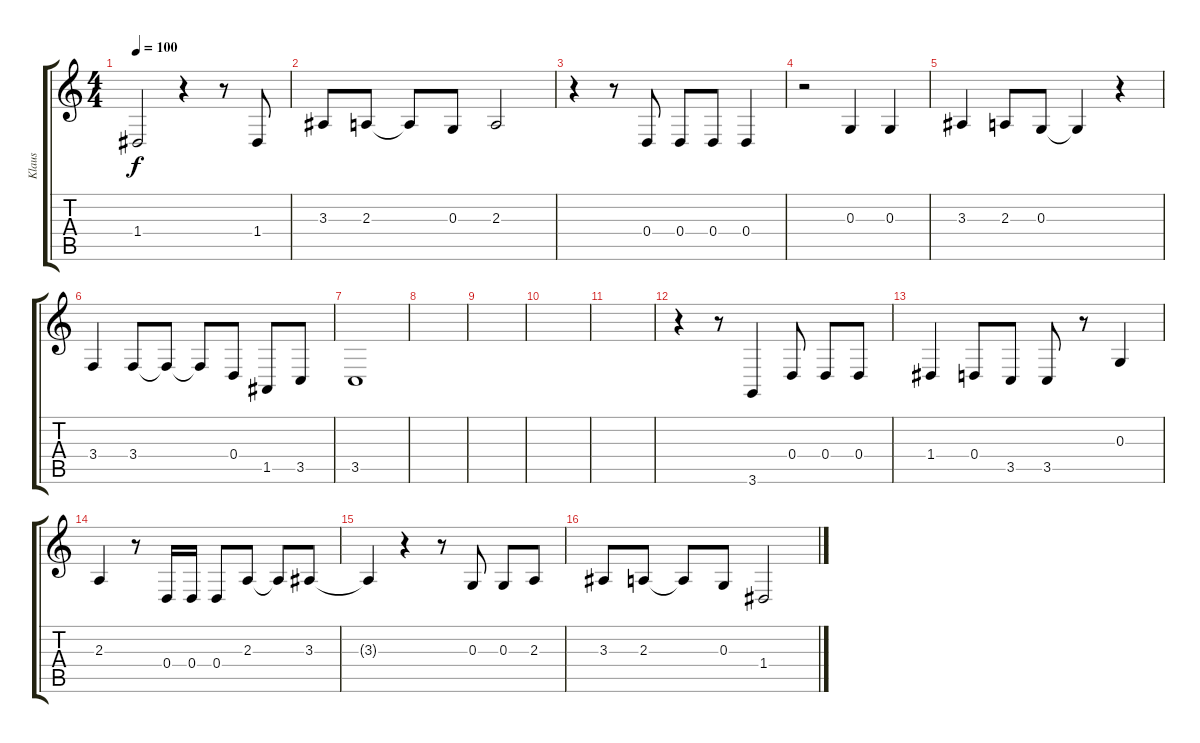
\track ("Klaus" "Klaus") {instrument recorder}
\staff {score tabs}
\tuning (E4 B3 G3 D3 A2 E2) {hide}
\ts (4 4)
\tempo 100
\clef g2
\ks c
1.4{t}.2{dy f} r.4 r.8 1.4.8 |
3.3.8 2.3.8 2.3{t}.8 0.3.8 2.3.2 |
r.4 r.8 0.4.8 0.4.8 0.4.8 0.4.4 |
r.2 0.3.4 0.3.4 |
3.3.4 2.3.8 0.3.8 0.3{t}.4 r.4 |
3.4.4 3.4.8 3.4{t}.8 3.4{t}.8 0.4.8 1.5.8 3.5.8 |
3.5.1 |
|
|
|
|
r.4 r.8 3.6.4 0.4.8 0.4.8 0.4.8 |
1.4.4 0.4.8 3.5.8 3.5.8 r.8 0.3.4 |
2.3.4 r.8 0.4.16 0.4.16 0.4.8 2.3.8 2.3{t}.8 3.3.8 |
3.3{t}.4 r.4 r.8 0.3.8 0.3.8 2.3.8 |
3.3.8 2.3.8 2.3{t}.8 0.3.8 1.4.2
